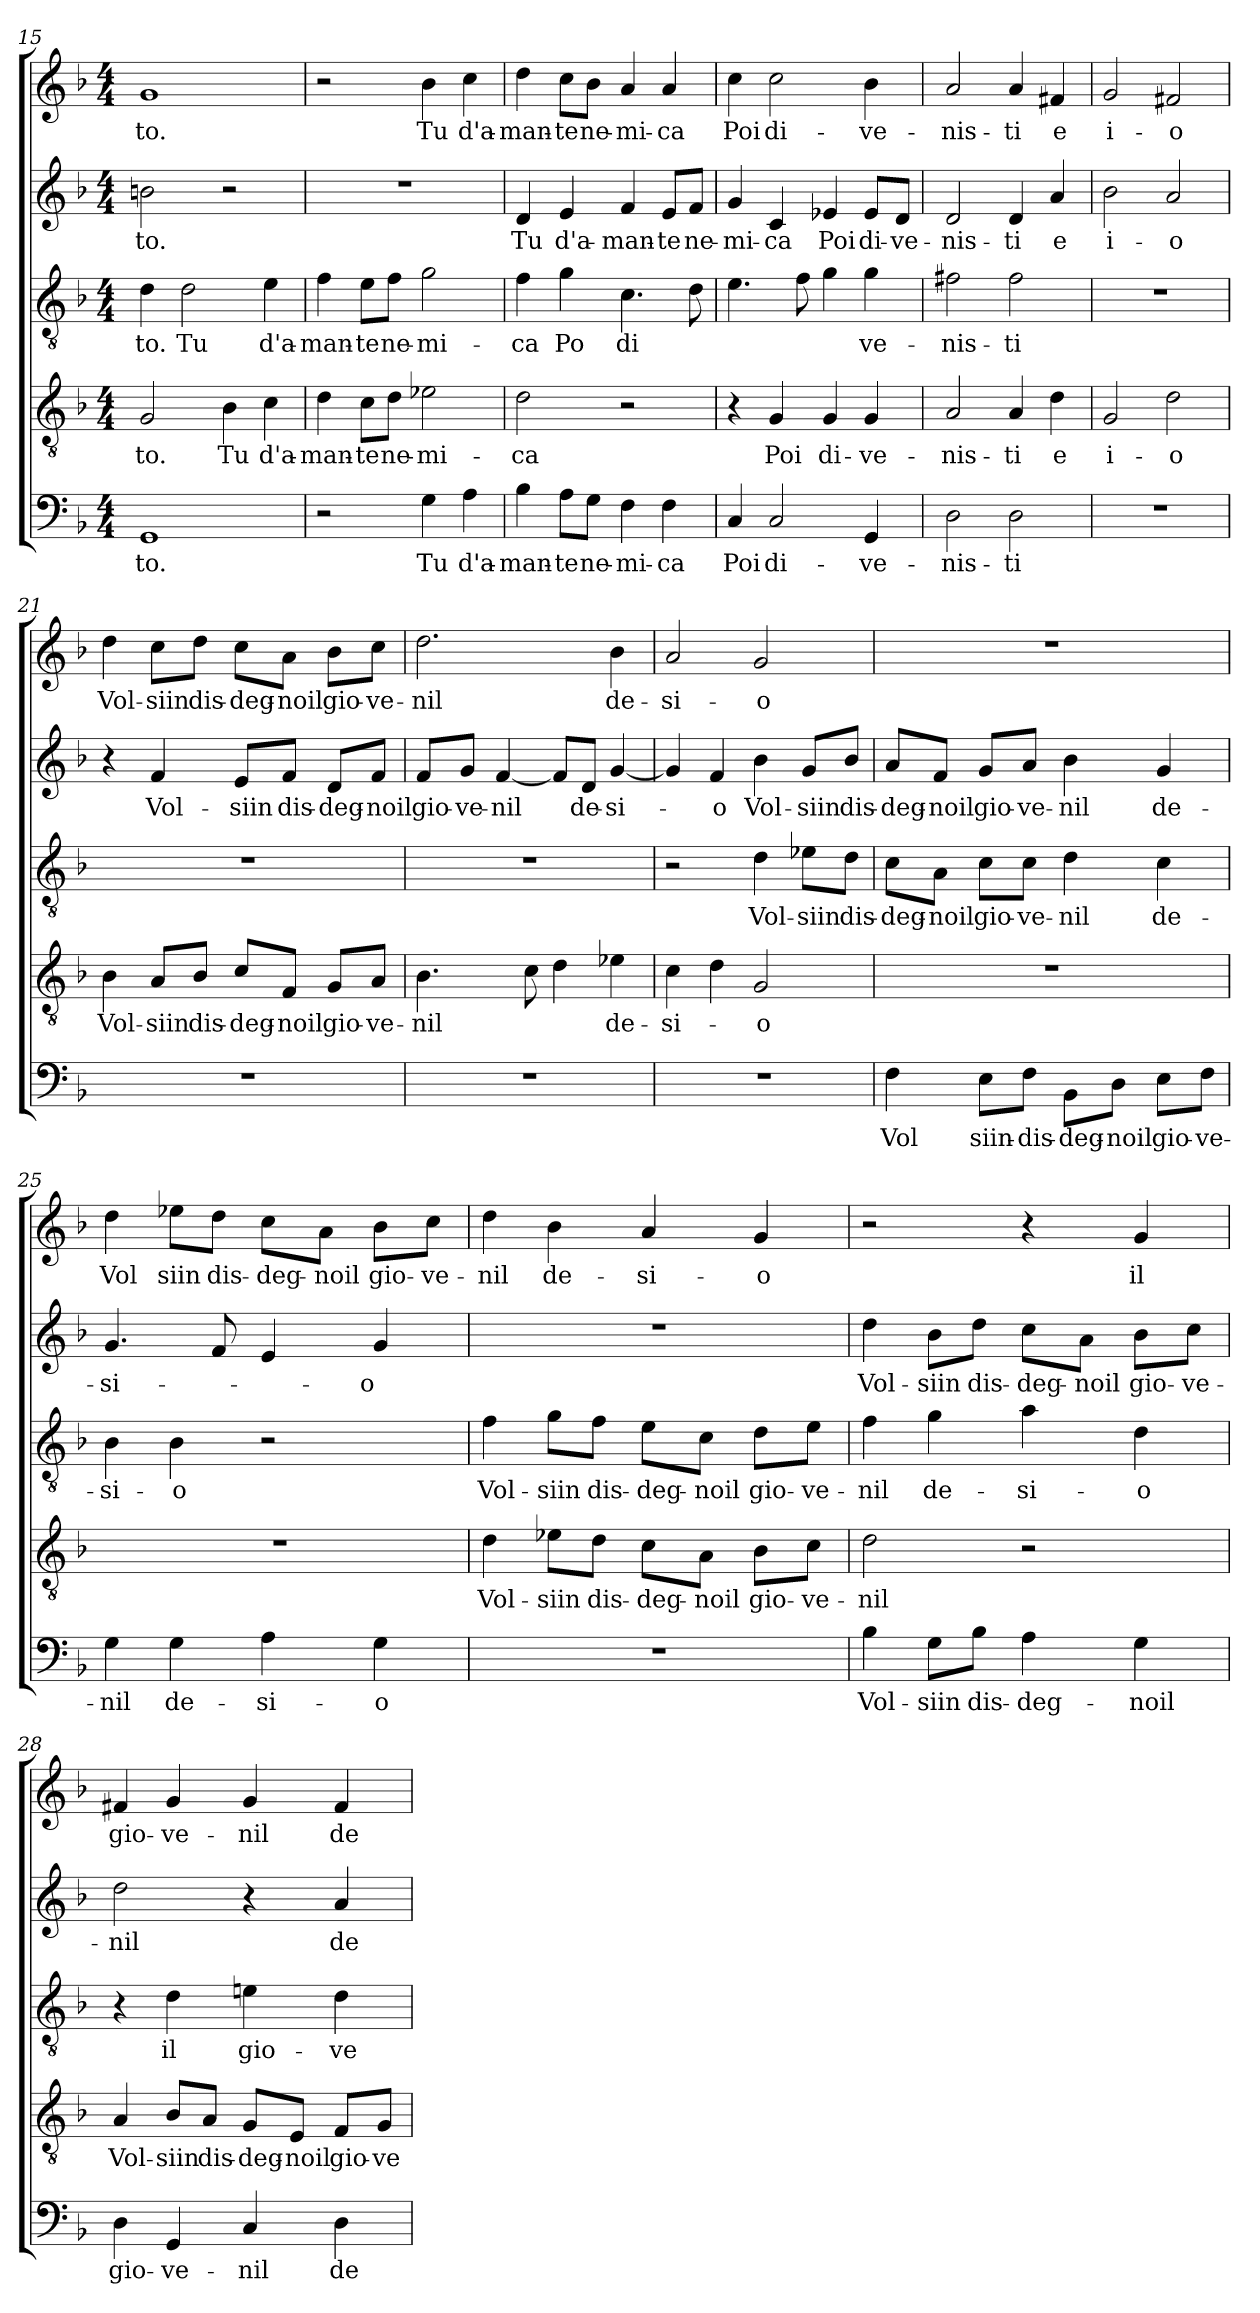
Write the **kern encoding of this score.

**kern	**text	**kern	**text	**kern	**text	**kern	**text	**kern	**text
*part5	*part5	*part4	*part4	*part3	*part3	*part2	*part2	*part1	*part1
*staff5	*staff5	*staff4	*staff4	*staff3	*staff3	*staff2	*staff2	*staff1	*staff1
*clefF4	*	*clefGv2	*	*clefGv2	*	*clefG2	*	*clefG2	*
*k[b-]	*	*k[b-]	*	*k[b-]	*	*k[b-]	*	*k[b-]	*
*M4/4	*	*M4/4	*	*M4/4	*	*M4/4	*	*M4/4	*
=15	=15	=15	=15	=15	=15	=15	=15	=15	=15
1GG/	to.	2G/	to.	4d\	to.	2bn\	to.	1g/	to.
.	.	.	.	2d\	Tu	.	.	.	.
.	.	4B-\	Tu	.	.	2r	.	.	.
.	.	4c\	d'a-	4e\	d'a-	.	.	.	.
=16	=16	=16	=16	=16	=16	=16	=16	=16	=16
2r	.	4d\	man-	4f\	man-	1r	.	2r	.
.	.	8c\L	te	8e\L	te	.	.	.	.
.	.	8d\J	ne-	8f\J	ne-	.	.	.	.
4G\	Tu	2e-X\	mi-	2g\	mi-	.	.	4b-\	Tu
4A\	d'a-	.	.	.	.	.	.	4cc\	d'a-
=17	=17	=17	=17	=17	=17	=17	=17	=17	=17
4B-\	man-	2d\	ca	4f\	ca	4d/	Tu	4dd\	man-
8A\L	te	.	.	4g\	Po	4e/	d'a-	8cc\L	te
8G\J	ne-	.	.	.	.	.	.	8b-\J	ne-
4F\	mi-	2r	.	4.c\	di	4f/	man-	4a/	mi-
4F\	ca	.	.	.	.	8e/L	te	4a/	ca
.	.	.	.	8d\	.	8f/J	ne-	.	.
=18	=18	=18	=18	=18	=18	=18	=18	=18	=18
4C/	Poi	4r	.	4.e\	.	4g/	mi-	4cc\	Poi
2C/	di-	4G/	Poi	.	.	4c/	ca	2cc\	di-
.	.	.	.	8f\	.	.	.	.	.
.	.	4G/	di-	4g\	.	4e-X/	Poi	.	.
4GG/	ve-	4G/	ve-	4g\	ve-	8e-/L	di-	4b-\	ve-
.	.	.	.	.	.	8d/J	ve-	.	.
=19	=19	=19	=19	=19	=19	=19	=19	=19	=19
2D\	nis-	2A/	nis-	2f#X\	nis-	2d/	nis-	2a/	nis-
2D\	ti	4A/	ti	2f#\	ti	4d/	ti	4a/	ti
.	.	4d\	e	.	.	4a/	e	4f#X/	e
=20	=20	=20	=20	=20	=20	=20	=20	=20	=20
1r	.	2G/	i-	1r	.	2b-\	i-	2g/	i-
.	.	2d\	o	.	.	2a/	o	2f#X/	o
=21	=21	=21	=21	=21	=21	=21	=21	=21	=21
1r	.	4B-\	Vol-	1r	.	4r	.	4dd\	Vol-
.	.	8A/L	siin	.	.	4f/	Vol-	8cc\L	siin
.	.	8B-/J	dis-	.	.	.	.	8dd\J	dis-
.	.	8c/L	deg-	.	.	8e/L	siin	8cc\L	deg-
.	.	8F/J	noil	.	.	8f/J	dis-	8a\J	noil
.	.	8G/L	gio-	.	.	8d/L	deg-	8b-\L	gio-
.	.	8A/J	ve-	.	.	8f/J	noil	8cc\J	ve-
=22	=22	=22	=22	=22	=22	=22	=22	=22	=22
1r	.	4.B-\	nil	1r	.	8f/L	gio-	2.dd\	nil
.	.	.	.	.	.	8g/J	ve-	.	.
.	.	.	.	.	.	[4f/	nil	.	.
.	.	8c\	.	.	.	.	.	.	.
.	.	4d\	.	.	.	8f/L]	.	.	.
.	.	.	.	.	.	8d/J	de-	.	.
.	.	4e-X\	de-	.	.	[4g/	si-	4b-\	de-
=23	=23	=23	=23	=23	=23	=23	=23	=23	=23
1r	.	4c\	si-	2r	.	4g/]	.	2a/	si-
.	.	4d\	.	.	.	4f/	o	.	.
.	.	2G/	o	4d\	Vol-	4b-\	Vol-	2g/	o
.	.	.	.	8e-X\L	siin	8g/L	siin	.	.
.	.	.	.	8d\J	dis-	8b-/J	dis-	.	.
=24	=24	=24	=24	=24	=24	=24	=24	=24	=24
4F\	Vol	1r	.	8c\L	deg-	8a/L	deg-	1r	.
.	.	.	.	8A\J	noil	8f/J	noil	.	.
8E\L	siin-	.	.	8c\L	gio-	8g/L	gio-	.	.
8F\J	dis-	.	.	8c\J	ve-	8a/J	ve-	.	.
8BB-\L	deg-	.	.	4d\	nil	4b-\	nil	.	.
8D\J	noil	.	.	.	.	.	.	.	.
8E\L	gio-	.	.	4c\	de-	4g/	de-	.	.
8F\J	ve-	.	.	.	.	.	.	.	.
=25	=25	=25	=25	=25	=25	=25	=25	=25	=25
4G\	nil	1r	.	4B-\	si-	4.g/	si-	4dd\	Vol
4G\	de-	.	.	4B-\	o	.	.	8ee-X\L	siin
.	.	.	.	.	.	8f/	.	8dd\J	dis-
4A\	si-	.	.	2r	.	4e/	.	8cc\L	deg-
.	.	.	.	.	.	.	.	8a\J	noil
4G\	o	.	.	.	.	4g/	o	8b-\L	gio-
.	.	.	.	.	.	.	.	8cc\J	ve-
=26	=26	=26	=26	=26	=26	=26	=26	=26	=26
1r	.	4d\	Vol-	4f\	Vol-	1r	.	4dd\	nil
.	.	8e-X\L	siin	8g\L	siin	.	.	4b-\	de-
.	.	8d\J	dis-	8f\J	dis-	.	.	.	.
.	.	8c\L	deg-	8e\L	deg-	.	.	4a/	si-
.	.	8A\J	noil	8c\J	noil	.	.	.	.
.	.	8B-\L	gio-	8d\L	gio-	.	.	4g/	o
.	.	8c\J	ve-	8e\J	ve-	.	.	.	.
=27	=27	=27	=27	=27	=27	=27	=27	=27	=27
4B-\	Vol-	2d\	nil	4f\	nil	4dd\	Vol-	2r	.
8G\L	siin	.	.	4g\	de-	8b-\L	siin	.	.
8B-\J	dis-	.	.	.	.	8dd\J	dis-	.	.
4A\	deg-	2r	.	4a\	si-	8cc\L	deg-	4r	.
.	.	.	.	.	.	8a\J	noil	.	.
4G\	noil	.	.	4d\	o	8b-\L	gio-	4g/	il
.	.	.	.	.	.	8cc\J	ve-	.	.
=28	=28	=28	=28	=28	=28	=28	=28	=28	=28
4D\	gio-	4A/	Vol-	4r	.	2dd\	nil	4f#X/	gio-
4GG/	ve-	8B-/L	siin	4d\	il	.	.	4g/	ve-
.	.	8A/J	dis-	.	.	.	.	.	.
4C/	nil	8G/L	deg-	4en\	gio-	4r	.	4g/	nil
.	.	8E/J	noil	.	.	.	.	.	.
4D\	de-	8F/L	gio-	4d\	ve-	4a/	de-	4f#/	de-
.	.	8G/J	ve-	.	.	.	.	.	.
=	=	=	=	=	=	=	=	=	=
*-	*-	*-	*-	*-	*-	*-	*-	*-	*-
